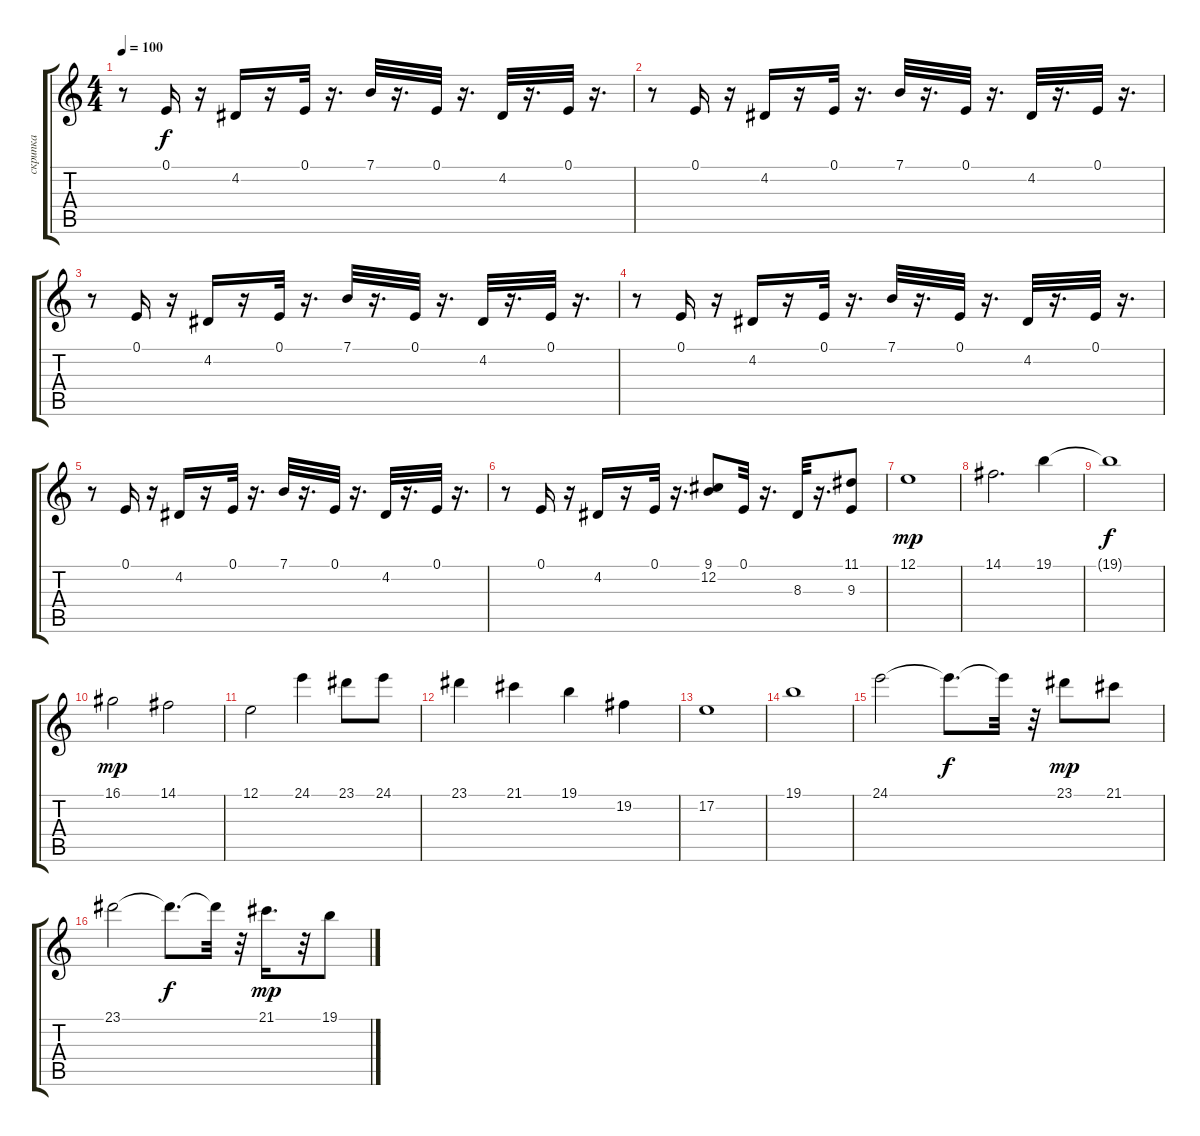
\track ("скрипка" "скрипка") {instrument tremolostrings}
\staff {score tabs}
\tuning (E4 B3 G3 D3 A2 E2) {hide}
\ts (4 4)
\tempo 100
\clef g2
\ks c
r.8{dy f} 0.1.16 r.16 4.2.16 r.16 0.1.32 r.16{d} 7.1.32 r.16{d} 0.1.32 r.16{d} 4.2.32 r.16{d} 0.1.32 r.16{d} |
r.8 0.1.16 r.16 4.2.16 r.16 0.1.32 r.16{d} 7.1.32 r.16{d} 0.1.32 r.16{d} 4.2.32 r.16{d} 0.1.32 r.16{d} |
r.8 0.1.16 r.16 4.2.16 r.16 0.1.32 r.16{d} 7.1.32 r.16{d} 0.1.32 r.16{d} 4.2.32 r.16{d} 0.1.32 r.16{d} |
r.8 0.1.16 r.16 4.2.16 r.16 0.1.32 r.16{d} 7.1.32 r.16{d} 0.1.32 r.16{d} 4.2.32 r.16{d} 0.1.32 r.16{d} |
r.8 0.1.16 r.16 4.2.16 r.16 0.1.32 r.16{d} 7.1.32 r.16{d} 0.1.32 r.16{d} 4.2.32 r.16{d} 0.1.32 r.16{d} |
r.8 0.1.16 r.16 4.2.16 r.16 0.1.32 r.16{d} (9.1 12.2).8 0.1.32 r.16{d} 8.3.32 r.16{d} (11.1 9.3).8 |
12.1.1{dy mp} |
14.1.2{d} 19.1.4 |
19.1{t}.1{dy f} |
16.1.2{dy mp} 14.1.2 |
12.1.2 24.1.4 23.1.8 24.1.8 |
23.1.4 21.1.4 19.1.4 19.2.4 |
17.2.1 |
19.1.1 |
24.1.2 24.1{t}.8{d dy f} 24.1{t}.32 r.32 23.1.8{dy mp} 21.1.8 |
23.1.2 23.1{t}.8{d dy f} 23.1{t}.32 r.32 21.1.16{d dy mp} r.32 19.1.8
